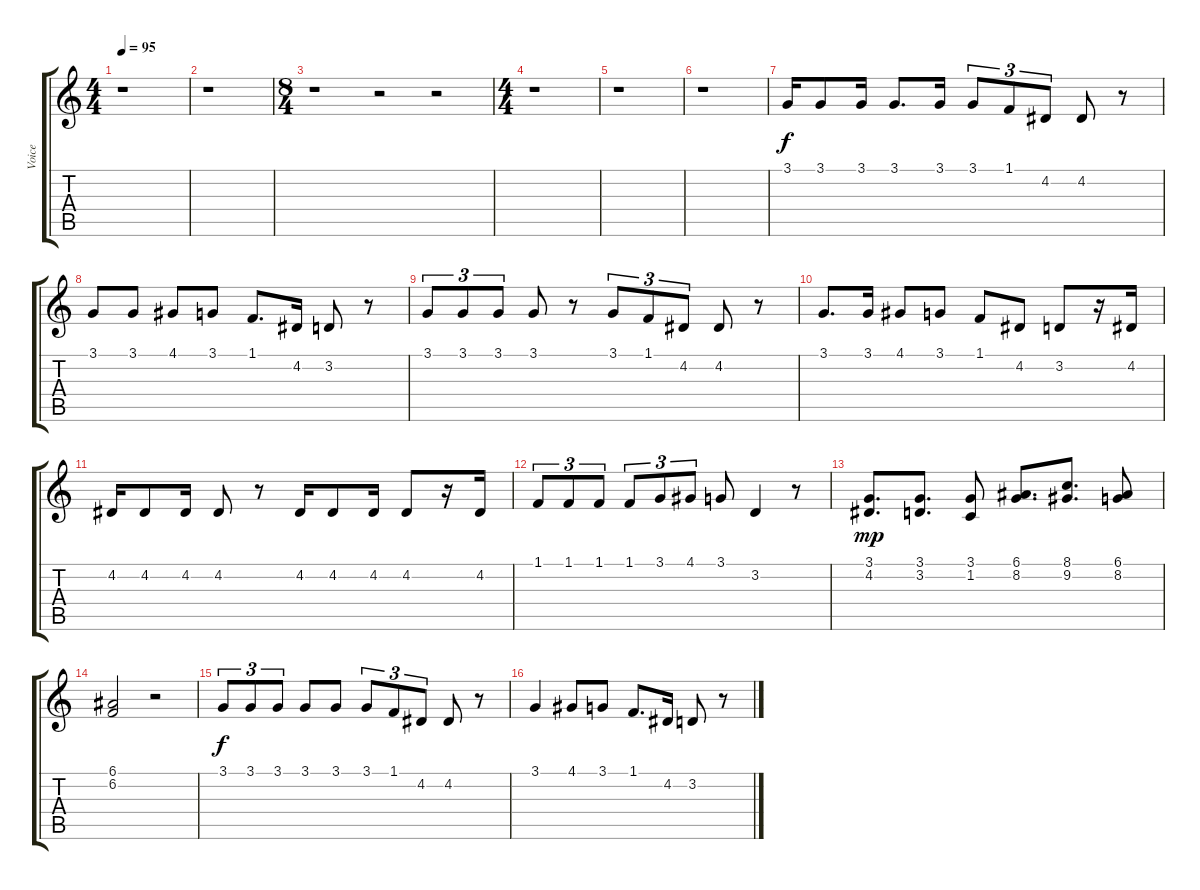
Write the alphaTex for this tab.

\track ("Voice" "Voice") {instrument lead2sawtooth}
\staff {score tabs}
\tuning (E4 B3 G3 D3 A2 E2) {hide}
\ts (4 4)
\tempo 95
\clef g2
\ks c
r.1{dy f} |
r.1 |
\ts (8 4)
r.1 r.2 r.2 |
\ts (4 4)
r.1 |
r.1 |
r.1 |
3.1.16 3.1.8 3.1.16 3.1.8{d} 3.1.16 3.1.8{tu (3 2)} 1.1.8{tu (3 2)} 4.2.8{tu (3 2)} 4.2.8 r.8 |
3.1.8 3.1.8 4.1.8 3.1.8 1.1.8{d} 4.2.16 3.2.8 r.8 |
3.1.8{tu (3 2)} 3.1.8{tu (3 2)} 3.1.8{tu (3 2)} 3.1.8 r.8 3.1.8{tu (3 2)} 1.1.8{tu (3 2)} 4.2.8{tu (3 2)} 4.2.8 r.8 |
3.1.8{d} 3.1.16 4.1.8 3.1.8 1.1.8 4.2.8 3.2.8 r.16 4.2.16 |
4.2.16 4.2.8 4.2.16 4.2.8 r.8 4.2.16 4.2.8 4.2.16 4.2.8 r.16 4.2.16 |
1.1.8{tu (3 2)} 1.1.8{tu (3 2)} 1.1.8{tu (3 2)} 1.1.8{tu (3 2)} 3.1.8{tu (3 2)} 4.1.8{tu (3 2)} 3.1.8 3.2.4 r.8 |
(3.1 4.2).8{d dy mp} (3.1 3.2).8{d} (3.1 1.2).8 (6.1 8.2).8{d} (8.1 9.2).8{d} (6.1 8.2).8 |
(6.1 6.2).2 r.2 |
3.1.8{tu (3 2) dy f} 3.1.8{tu (3 2)} 3.1.8{tu (3 2)} 3.1.8 3.1.8 3.1.8{tu (3 2)} 1.1.8{tu (3 2)} 4.2.8{tu (3 2)} 4.2.8 r.8 |
3.1.4 4.1.8 3.1.8 1.1.8{d} 4.2.16 3.2.8 r.8
